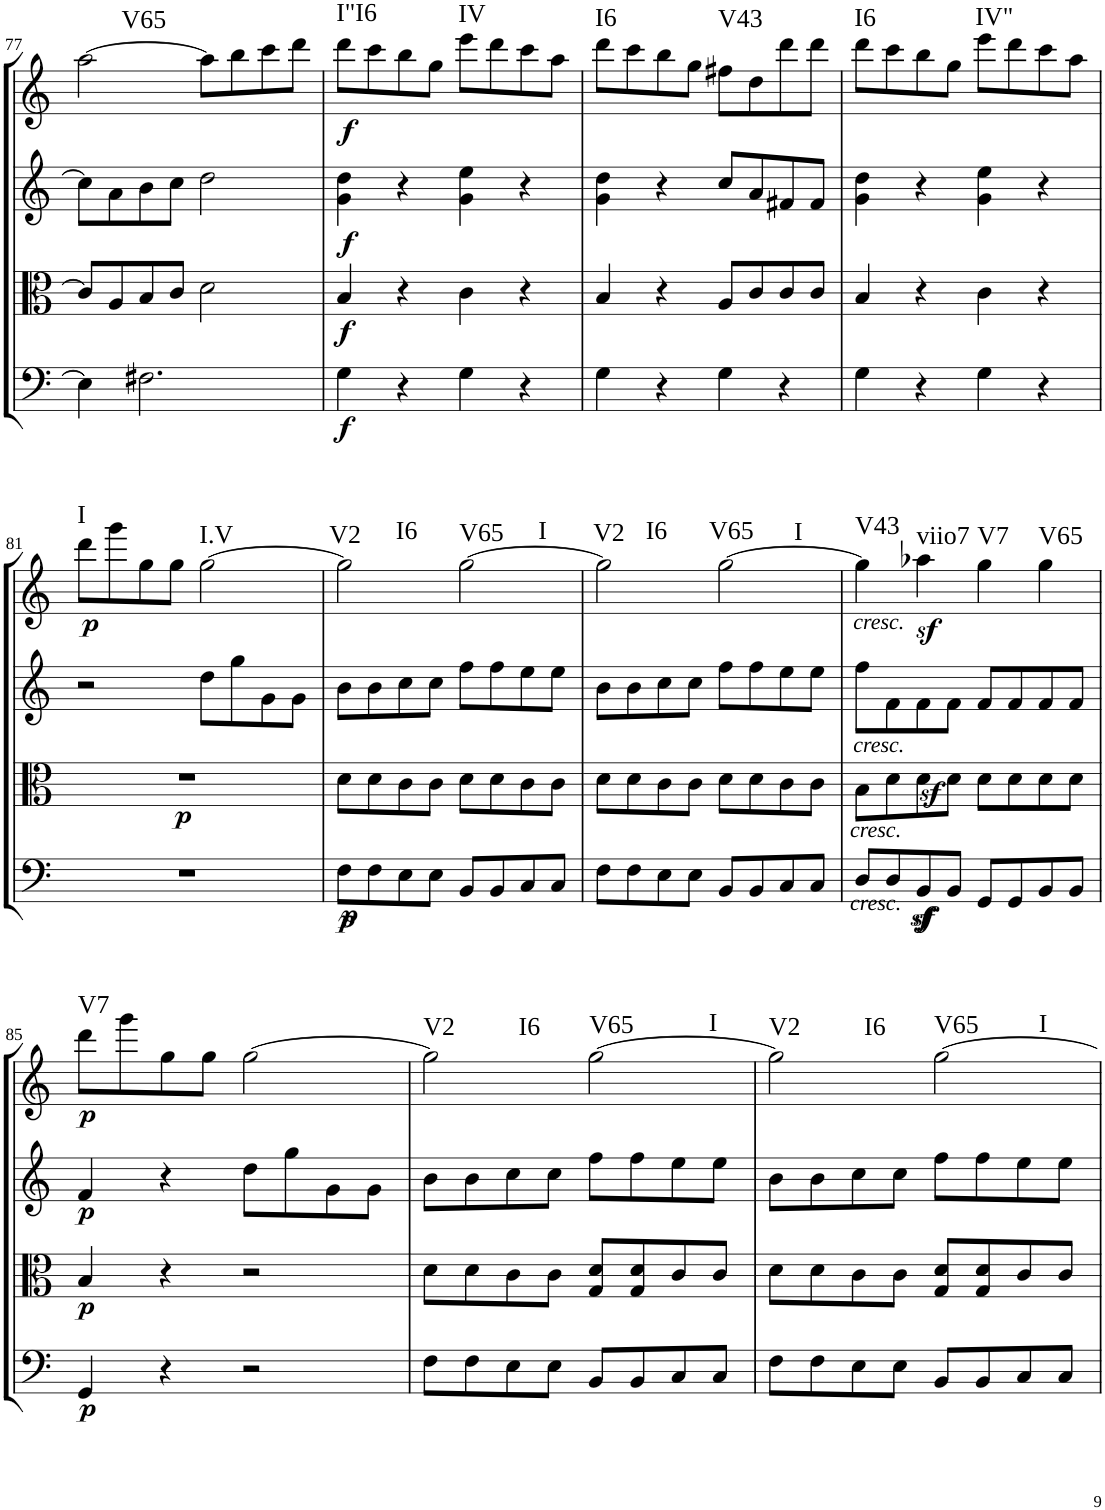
**kern	**dynam	**kern	**dynam	**kern	**dynam	**kern	**dynam	**harte
*part4	*part4	*part3	*part3	*part2	*part2	*part1	*part1	*part1
*staff4	*staff4	*staff3	*staff3	*staff2	*staff2	*staff1	*staff1	*
*I"Cello	*	*I"Viola	*	*I"2nd Violin	*	*I"1st Violin	*	*
!!LO:PB:g=z
*clefF4	*	*clefC3	*	*clefG2	*	*clefG2	*	*
*k[]	*	*k[]	*	*k[]	*	*k[]	*	*
*M2/2	*	*M2/2	*	*M2/2	*	*M2/2	*	*
*met(c|)	*	*met(c|)	*	*met(c|)	*	*met(c|)	*	*
=77	=77	=77	=77	=77	=77	=77	=77	=77
!	!	!	!	!	!	!	!	!LO:H:kt=V65
4E\]	.	8c/L]	.	8cc\L]	.	[2aa\	.	N
.	.	8A/	.	8a\	.	.	.	.
2.F#X\	.	8B/	.	8b\	.	.	.	.
.	.	8c/J	.	8cc\J	.	.	.	.
.	.	2d\	.	2dd\	.	8aa\L]	.	.
.	.	.	.	.	.	8bb\	.	.
.	.	.	.	.	.	8ccc\	.	.
.	.	.	.	.	.	8ddd\J	.	.
=78	=78	=78	=78	=78	=78	=78	=78	=78
!	!LO:DY:b	!	!LO:DY:b	!	!LO:DY:b	!	!LO:DY:b	!LO:H:kt=I"I6
4G\	f	4B/	f	4g\ 4dd\	f	8ddd\L	f	N
.	.	.	.	.	.	8ccc\	.	.
4r	.	4r	.	4r	.	8bb\	.	.
.	.	.	.	.	.	8gg\J	.	.
!	!	!	!	!	!	!	!	!LO:H:kt=IV
4G\	.	4c\	.	4g\ 4ee\	.	8eee\L	.	N
.	.	.	.	.	.	8ddd\	.	.
4r	.	4r	.	4r	.	8ccc\	.	.
.	.	.	.	.	.	8aa\J	.	.
=79	=79	=79	=79	=79	=79	=79	=79	=79
!	!	!	!	!	!	!	!	!LO:H:kt=I6
4G\	.	4B/	.	4g\ 4dd\	.	8ddd\L	.	N
.	.	.	.	.	.	8ccc\	.	.
4r	.	4r	.	4r	.	8bb\	.	.
.	.	.	.	.	.	8gg\J	.	.
!	!	!	!	!	!	!	!	!LO:H:kt=V43
4G\	.	8A/L	.	8cc/L	.	8ff#X\L	.	N
.	.	8c/	.	8a/	.	8dd\	.	.
4r	.	8c/	.	8f#X/	.	8ddd\	.	.
.	.	8c/J	.	8f#/J	.	8ddd\J	.	.
=80	=80	=80	=80	=80	=80	=80	=80	=80
!	!	!	!	!	!	!	!	!LO:H:kt=I6
4G\	.	4B/	.	4g\ 4dd\	.	8ddd\L	.	N
.	.	.	.	.	.	8ccc\	.	.
4r	.	4r	.	4r	.	8bb\	.	.
.	.	.	.	.	.	8gg\J	.	.
!	!	!	!	!	!	!	!	!LO:H:kt=IV"
4G\	.	4c\	.	4g\ 4ee\	.	8eee\L	.	N
.	.	.	.	.	.	8ddd\	.	.
4r	.	4r	.	4r	.	8ccc\	.	.
.	.	.	.	.	.	8aa\J	.	.
!!LO:LB:g=z
=81	=81	=81	=81	=81	=81	=81	=81	=81
!	!	!	!LO:DY:b	!	!	!	!LO:DY:b	!LO:H:kt=I
1r	.	1r	p	2r	.	8ddd\L	p	N
.	.	.	.	.	.	8ggg\	.	.
.	.	.	.	.	.	8gg\	.	.
.	.	.	.	.	.	8gg\J	.	.
!	!	!	!	!	!	!	!	!LO:H:kt=I.V
.	.	.	.	8dd\L	.	[2gg\	.	N
.	.	.	.	8gg\	.	.	.	.
.	.	.	.	8g\	.	.	.	.
.	.	.	.	8g\J	.	.	.	.
=82	=82	=82	=82	=82	=82	=82	=82	=82
!	!LO:DY:b	!	!	!	!	!	!	!
!	!LO:DY:n=1:b	!	!	!	!	!	!	!LO:H:n=1:kt=V2
!	!	!	!	!	!	!	!	!LO:H:n=2:kt=I6
8F\L	p p	8d\L	.	8b\L	.	2gg\]	.	N N
8F\	.	8d\	.	8b\	.	.	.	.
8E\	.	8c\	.	8cc\	.	.	.	.
8E\J	.	8c\J	.	8cc\J	.	.	.	.
!	!	!	!	!	!	!	!	!LO:H:kt=V65
8BB/L	.	8d\L	.	8ff\L	.	[2gg\	.	N
8BB/	.	8d\	.	8ff\	.	.	.	.
8C/	.	8c\	.	8ee\	.	.	.	.
8C/J	.	8c\J	.	8ee\J	.	.	.	.
=83	=83	=83	=83	=83	=83	=83	=83	=83
!	!	!	!	!	!	!	!	!LO:H:n=1:kt=I
!	!	!	!	!	!	!	!	!LO:H:n=2:kt=V2
!	!	!	!	!	!	!	!	!LO:H:n=3:kt=I6
8F\L	.	8d\L	.	8b\L	.	2gg\]	.	N N N
8F\	.	8d\	.	8b\	.	.	.	.
8E\	.	8c\	.	8cc\	.	.	.	.
8E\J	.	8c\J	.	8cc\J	.	.	.	.
!	!	!	!	!	!	!	!	!LO:H:kt=V65
8BB/L	.	8d\L	.	8ff\L	.	[2gg\	.	N
8BB/	.	8d\	.	8ff\	.	.	.	.
8C/	.	8c\	.	8ee\	.	.	.	.
8C/J	.	8c\J	.	8ee\J	.	.	.	.
=84	=84	=84	=84	=84	=84	=84	=84	=84
!	!	!	!	!	!	!LO:TX:b:i:t=cresc.	!	!
!	!	!	!	!LO:TX:b:i:t=cresc.	!	!	!	!
!	!	!LO:TX:b:i:t=cresc.	!	!	!	!	!	!
!LO:TX:a:i:t=cresc.	!	!	!	!	!	!	!	!LO:H:n=1:kt=I
!	!	!	!	!	!	!	!	!LO:H:n=2:kt=V43
8D/L	.	8B\L	.	8ff\L	.	4gg\]	.	N N
8D/	.	8d\	.	8f\	.	.	.	.
!	!	!	!	!	!	!	!LO:DY:b	!LO:H:kt=viio7
8BBz</	.	8dz<\	.	8f\	.	4aa-X\	sf	N
8BB/J	.	8d\J	.	8f\J	.	.	.	.
!	!	!	!	!	!	!	!	!LO:H:kt=V7
8GG/L	.	8d\L	.	8f/L	.	4gg\	.	N
8GG/	.	8d\	.	8f/	.	.	.	.
!	!	!	!	!	!	!	!	!LO:H:kt=V65
8BB/	.	8d\	.	8f/	.	4gg\	.	N
8BB/J	.	8d\J	.	8f/J	.	.	.	.
!!LO:LB:g=z
=85	=85	=85	=85	=85	=85	=85	=85	=85
!	!LO:DY:b	!	!LO:DY:b	!	!LO:DY:b	!	!LO:DY:b	!LO:H:kt=V7
4GG/	p	4B/	p	4f/	p	8ddd\L	p	N
.	.	.	.	.	.	8ggg\	.	.
4r	.	4r	.	4r	.	8gg\	.	.
.	.	.	.	.	.	8gg\J	.	.
2r	.	2r	.	8dd\L	.	[2gg\	.	.
.	.	.	.	8gg\	.	.	.	.
.	.	.	.	8g\	.	.	.	.
.	.	.	.	8g\J	.	.	.	.
=86	=86	=86	=86	=86	=86	=86	=86	=86
!	!	!	!	!	!	!	!	!LO:H:n=1:kt=V2
!	!	!	!	!	!	!	!	!LO:H:n=2:kt=I6
8F\L	.	8d\L	.	8b\L	.	2gg\]	.	N N
8F\	.	8d\	.	8b\	.	.	.	.
8E\	.	8c\	.	8cc\	.	.	.	.
8E\J	.	8c\J	.	8cc\J	.	.	.	.
!	!	!	!	!	!	!	!	!LO:H:n=1:kt=V65
!	!	!	!	!	!	!	!	!LO:H:n=2:kt=I
8BB/L	.	8G/ 8d/L	.	8ff\L	.	[2gg\	.	N N
8BB/	.	8G/ 8d/	.	8ff\	.	.	.	.
8C/	.	8c/	.	8ee\	.	.	.	.
8C/J	.	8c/J	.	8ee\J	.	.	.	.
=87	=87	=87	=87	=87	=87	=87	=87	=87
!	!	!	!	!	!	!	!	!LO:H:n=1:kt=V2
!	!	!	!	!	!	!	!	!LO:H:n=2:kt=I6
8F\L	.	8d\L	.	8b\L	.	2gg\]	.	N N
8F\	.	8d\	.	8b\	.	.	.	.
8E\	.	8c\	.	8cc\	.	.	.	.
8E\J	.	8c\J	.	8cc\J	.	.	.	.
!	!	!	!	!	!	!	!	!LO:H:n=1:kt=V65
!	!	!	!	!	!	!	!	!LO:H:n=2:kt=I
8BB/L	.	8G/ 8d/L	.	8ff\L	.	[2gg\	.	N N
8BB/	.	8G/ 8d/	.	8ff\	.	.	.	.
8C/	.	8c/	.	8ee\	.	.	.	.
8C/J	.	8c/J	.	8ee\J	.	.	.	.
=	=	=	=	=	=	=	=	=
*-	*-	*-	*-	*-	*-	*-	*-	*-
